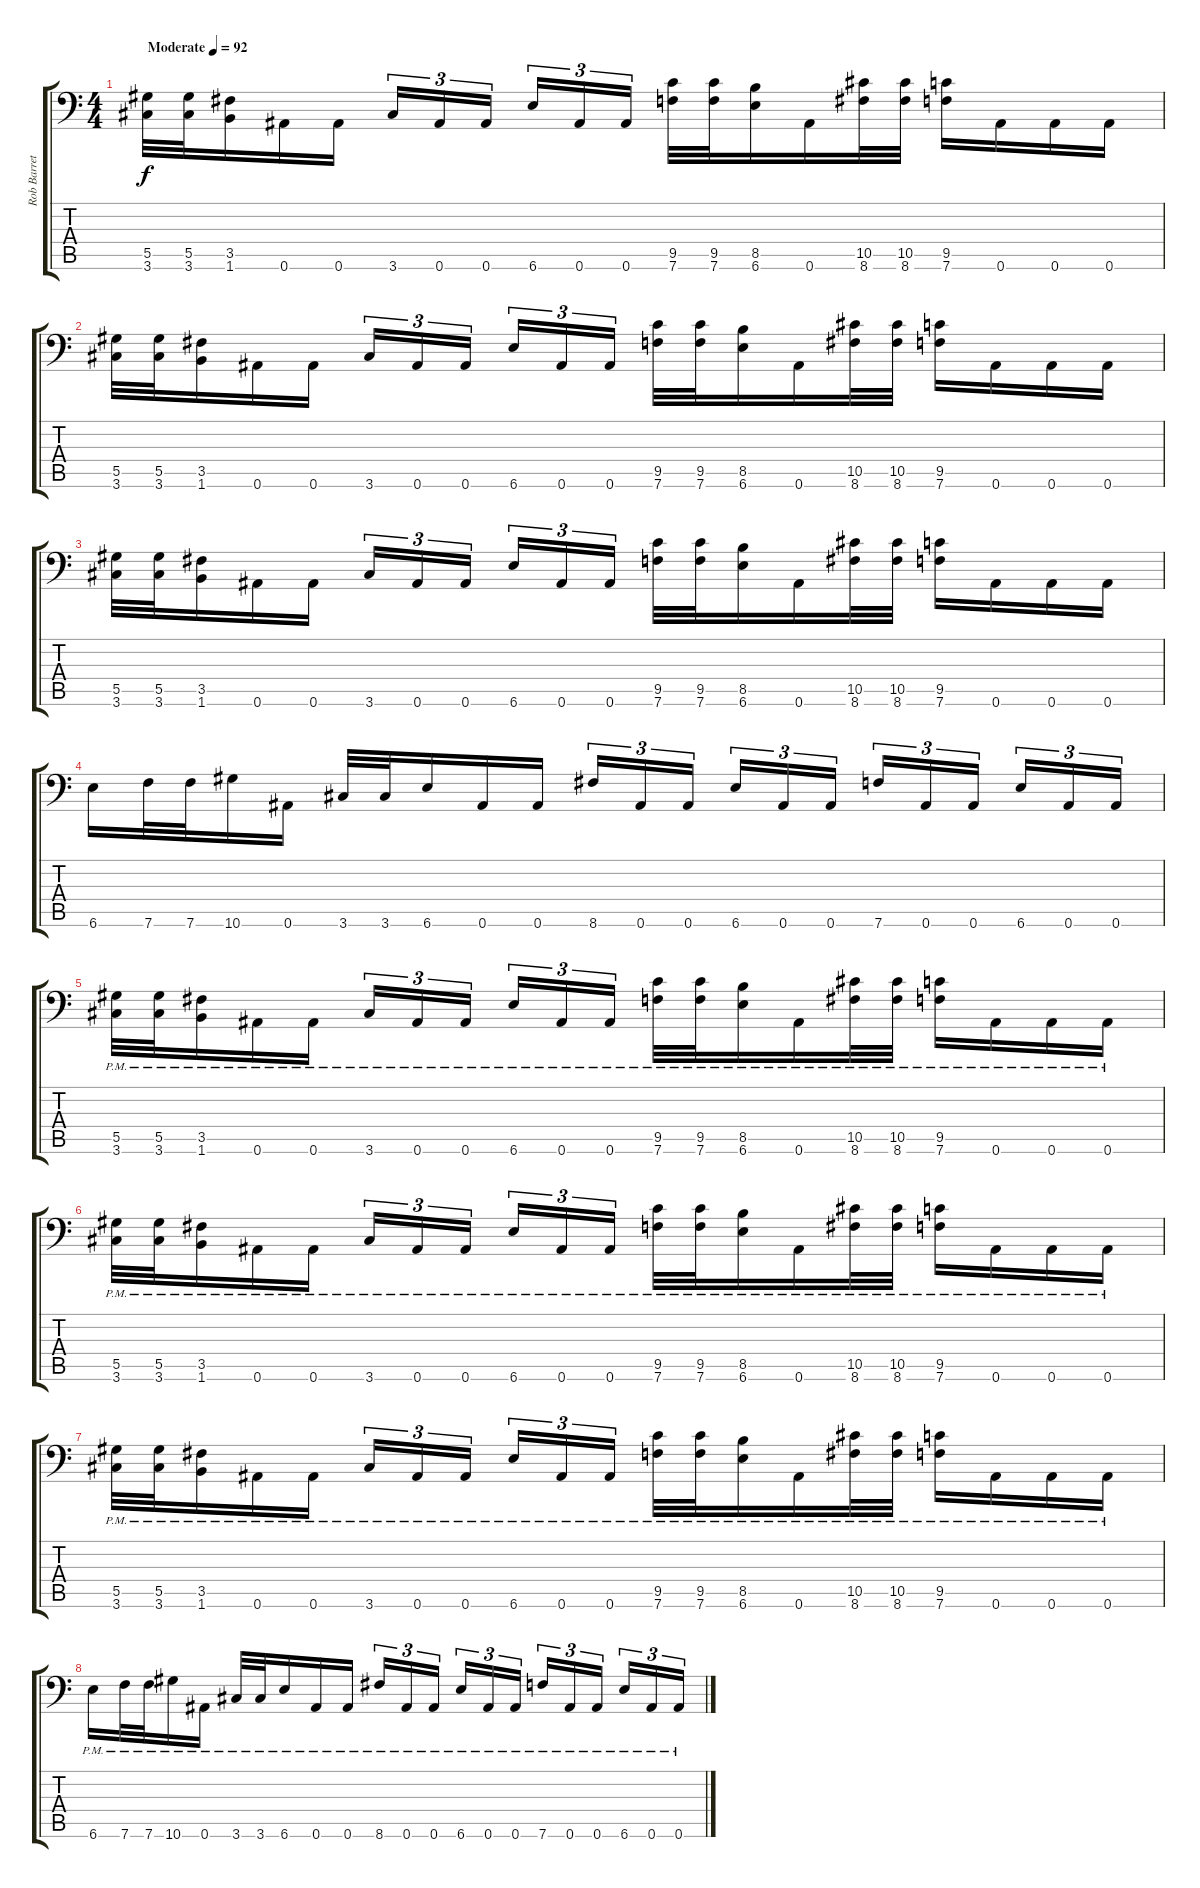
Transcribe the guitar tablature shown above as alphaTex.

\track ("Rob Barrett" "Rob Barret") {instrument distortionguitar}
\staff {score tabs}
\tuning (Bb3 F3 Db3 Ab2 Eb2 Bb1) {hide}
\ts (4 4)
\tempo (92 "Moderate")
\clef f4
\ks c
(5.5 3.6).32{dy f instrument distortionguitar} (5.5 3.6).32 (3.5 1.6).16 0.6.16 0.6.16 3.6.16{tu (3 2)} 0.6.16{tu (3 2)} 0.6.16{tu (3 2) beam splitsecondary} 6.6.16{tu (3 2)} 0.6.16{tu (3 2)} 0.6.16{tu (3 2)} (9.5 7.6).32 (9.5 7.6).32 (8.5 6.6).16 0.6.16 (10.5 8.6).32 (10.5 8.6).32 (9.5 7.6).16 0.6.16 0.6.16 0.6.16 |
(5.5 3.6).32 (5.5 3.6).32 (3.5 1.6).16 0.6.16 0.6.16 3.6.16{tu (3 2)} 0.6.16{tu (3 2)} 0.6.16{tu (3 2) beam splitsecondary} 6.6.16{tu (3 2)} 0.6.16{tu (3 2)} 0.6.16{tu (3 2)} (9.5 7.6).32 (9.5 7.6).32 (8.5 6.6).16 0.6.16 (10.5 8.6).32 (10.5 8.6).32 (9.5 7.6).16 0.6.16 0.6.16 0.6.16 |
(5.5 3.6).32 (5.5 3.6).32 (3.5 1.6).16 0.6.16 0.6.16 3.6.16{tu (3 2)} 0.6.16{tu (3 2)} 0.6.16{tu (3 2) beam splitsecondary} 6.6.16{tu (3 2)} 0.6.16{tu (3 2)} 0.6.16{tu (3 2)} (9.5 7.6).32 (9.5 7.6).32 (8.5 6.6).16 0.6.16 (10.5 8.6).32 (10.5 8.6).32 (9.5 7.6).16 0.6.16 0.6.16 0.6.16 |
6.6.16 7.6.32 7.6.32 10.6.16 0.6.16 3.6.32 3.6.32 6.6.16 0.6.16 0.6.16 8.6.16{tu (3 2)} 0.6.16{tu (3 2)} 0.6.16{tu (3 2) beam splitsecondary} 6.6.16{tu (3 2)} 0.6.16{tu (3 2)} 0.6.16{tu (3 2)} 7.6.16{tu (3 2)} 0.6.16{tu (3 2)} 0.6.16{tu (3 2) beam splitsecondary} 6.6.16{tu (3 2)} 0.6.16{tu (3 2)} 0.6.16{tu (3 2)} |
(5.5{pm} 3.6{pm}).32 (5.5{pm} 3.6{pm}).32 (3.5{pm} 1.6{pm}).16 0.6{pm}.16 0.6{pm}.16 3.6{pm}.16{tu (3 2)} 0.6{pm}.16{tu (3 2)} 0.6{pm}.16{tu (3 2) beam splitsecondary} 6.6{pm}.16{tu (3 2)} 0.6{pm}.16{tu (3 2)} 0.6{pm}.16{tu (3 2)} (9.5{pm} 7.6{pm}).32 (9.5{pm} 7.6{pm}).32 (8.5{pm} 6.6{pm}).16 0.6{pm}.16 (10.5{pm} 8.6{pm}).32 (10.5{pm} 8.6{pm}).32 (9.5{pm} 7.6{pm}).16 0.6{pm}.16 0.6{pm}.16 0.6{pm}.16 |
(5.5{pm} 3.6{pm}).32 (5.5{pm} 3.6{pm}).32 (3.5{pm} 1.6{pm}).16 0.6{pm}.16 0.6{pm}.16 3.6{pm}.16{tu (3 2)} 0.6{pm}.16{tu (3 2)} 0.6{pm}.16{tu (3 2) beam splitsecondary} 6.6{pm}.16{tu (3 2)} 0.6{pm}.16{tu (3 2)} 0.6{pm}.16{tu (3 2)} (9.5{pm} 7.6{pm}).32 (9.5{pm} 7.6{pm}).32 (8.5{pm} 6.6{pm}).16 0.6{pm}.16 (10.5{pm} 8.6{pm}).32 (10.5{pm} 8.6{pm}).32 (9.5{pm} 7.6{pm}).16 0.6{pm}.16 0.6{pm}.16 0.6{pm}.16 |
(5.5{pm} 3.6{pm}).32 (5.5{pm} 3.6{pm}).32 (3.5{pm} 1.6{pm}).16 0.6{pm}.16 0.6{pm}.16 3.6{pm}.16{tu (3 2)} 0.6{pm}.16{tu (3 2)} 0.6{pm}.16{tu (3 2) beam splitsecondary} 6.6{pm}.16{tu (3 2)} 0.6{pm}.16{tu (3 2)} 0.6{pm}.16{tu (3 2)} (9.5{pm} 7.6{pm}).32 (9.5{pm} 7.6{pm}).32 (8.5{pm} 6.6{pm}).16 0.6{pm}.16 (10.5{pm} 8.6{pm}).32 (10.5{pm} 8.6{pm}).32 (9.5{pm} 7.6{pm}).16 0.6{pm}.16 0.6{pm}.16 0.6{pm}.16 |
6.6{pm}.16 7.6{pm}.32 7.6{pm}.32 10.6{pm}.16 0.6{pm}.16 3.6{pm}.32 3.6{pm}.32 6.6{pm}.16 0.6{pm}.16 0.6{pm}.16 8.6{pm}.16{tu (3 2)} 0.6{pm}.16{tu (3 2)} 0.6{pm}.16{tu (3 2) beam splitsecondary} 6.6{pm}.16{tu (3 2)} 0.6{pm}.16{tu (3 2)} 0.6{pm}.16{tu (3 2)} 7.6{pm}.16{tu (3 2)} 0.6{pm}.16{tu (3 2)} 0.6{pm}.16{tu (3 2) beam splitsecondary} 6.6{pm}.16{tu (3 2)} 0.6{pm}.16{tu (3 2)} 0.6{pm}.16{tu (3 2)}
